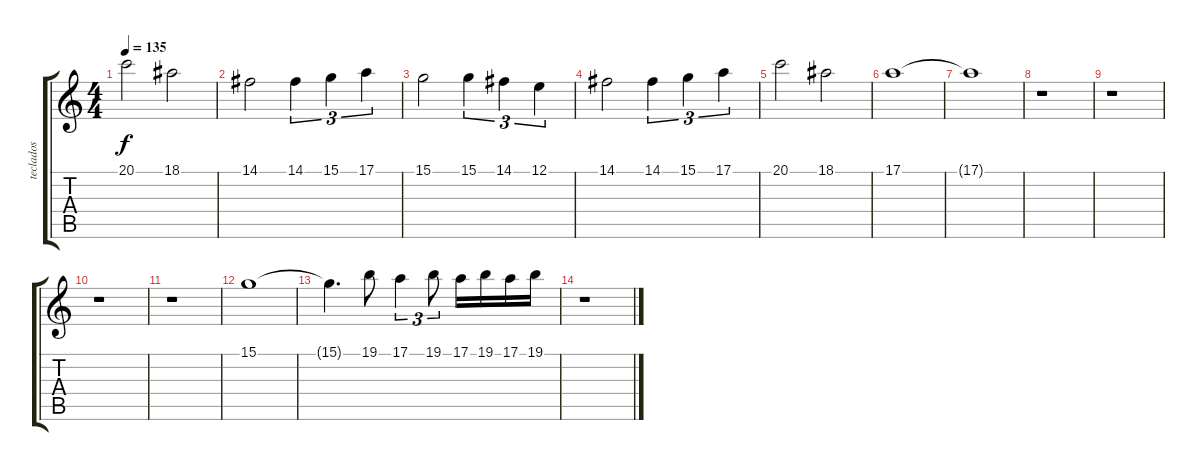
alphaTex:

\track ("teclados" "teclados") {instrument stringensemble1}
\staff {score tabs}
\tuning (E4 B3 G3 D3 A2 E2) {hide}
\ts (4 4)
\tempo 135
\clef g2
\ks c
20.1.2{dy f} 18.1.2 |
14.1.2 14.1.4{tu (3 2)} 15.1.4{tu (3 2)} 17.1.4{tu (3 2)} |
15.1.2 15.1.4{tu (3 2)} 14.1.4{tu (3 2)} 12.1.4{tu (3 2)} |
14.1.2 14.1.4{tu (3 2)} 15.1.4{tu (3 2)} 17.1.4{tu (3 2)} |
20.1.2 18.1.2 |
17.1.1 |
17.1{t}.1 |
r.1 |
r.1 |
r.1 |
r.1 |
15.1.1 |
15.1{t}.4{d} 19.1.8 17.1.4{tu (3 2)} 19.1.8{tu (3 2)} 17.1.16 19.1.16 17.1.16 19.1.16 |
r.1
